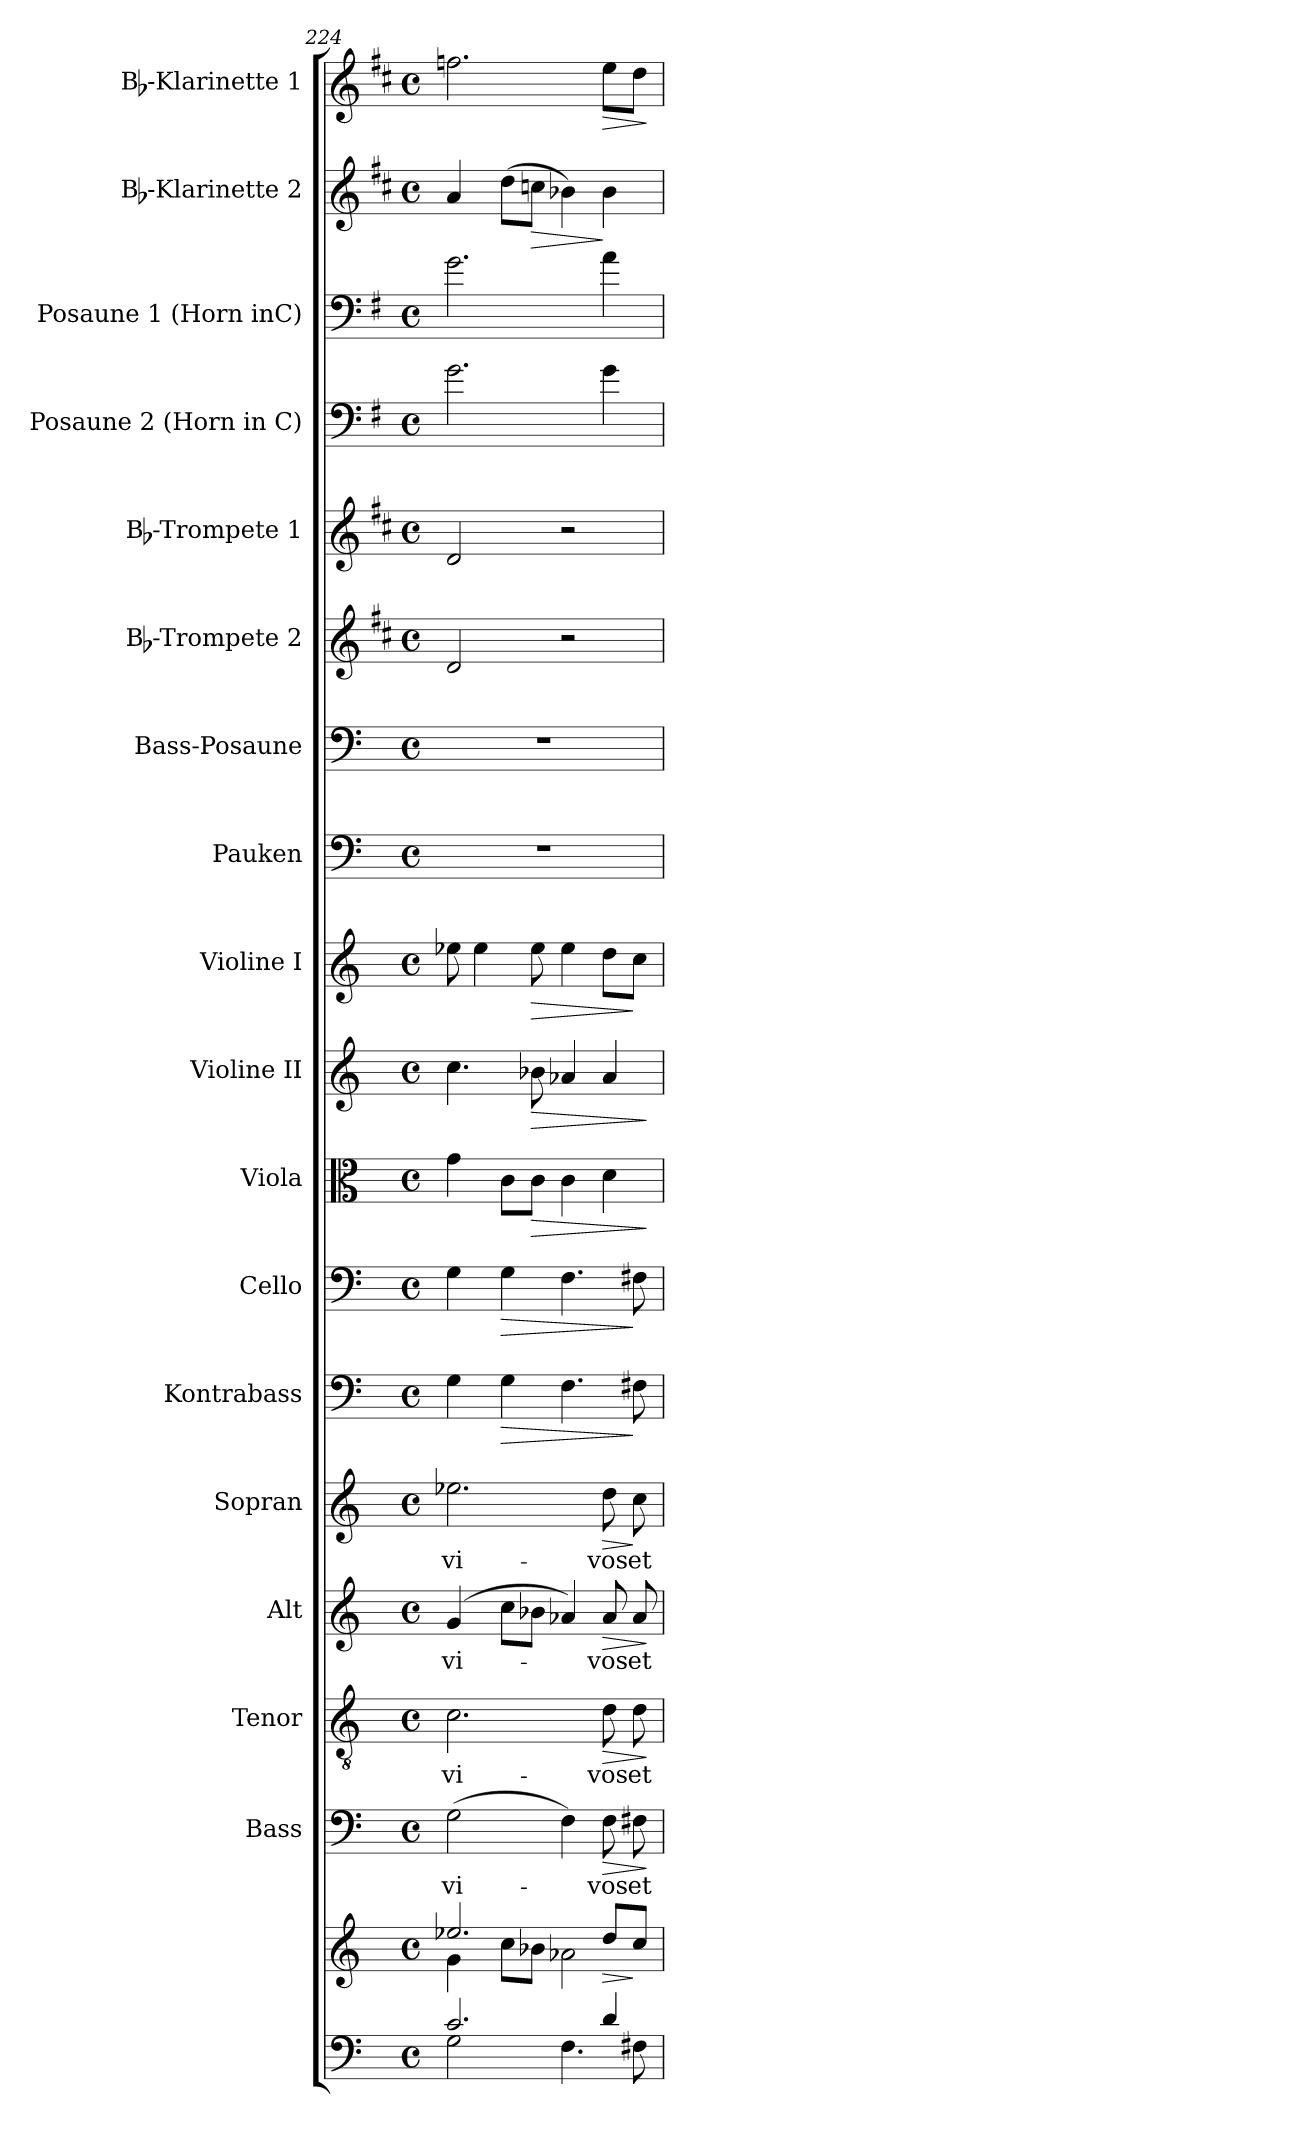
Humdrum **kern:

**kern	**kern	**dynam	**kern	**text	**dynam	**kern	**text	**dynam	**kern	**text	**dynam	**kern	**text	**dynam	**kern	**dynam	**kern	**dynam	**kern	**dynam	**kern	**dynam	**kern	**dynam	**kern	**kern	**kern	**kern	**kern	**kern	**kern	**dynam	**kern	**dynam
*part18	*part18	*part18	*part17	*part17	*part17	*part16	*part16	*part16	*part15	*part15	*part15	*part14	*part14	*part14	*part13	*part13	*part12	*part12	*part11	*part11	*part10	*part10	*part9	*part9	*part8	*part7	*part6	*part5	*part4	*part3	*part2	*part2	*part1	*part1
*staff19	*staff18	*staff18/19	*staff17	*staff17	*staff17	*staff16	*staff16	*staff16	*staff15	*staff15	*staff15	*staff14	*staff14	*staff14	*staff13	*staff13	*staff12	*staff12	*staff11	*staff11	*staff10	*staff10	*staff9	*staff9	*staff8	*staff7	*staff6	*staff5	*staff4	*staff3	*staff2	*staff2	*staff1	*staff1
*	*	*	*I"Bass	*	*	*I"Tenor	*	*	*I"Alt	*	*	*I"Sopran	*	*	*I"Kontrabass	*	*I"Cello	*	*I"Viola	*	*I"Violine II	*	*I"Violine I	*	*I"Pauken	*I"Bass-Posaune	*I"Bb-Trompete 2	*I"Bb-Trompete 1	*I"Posaune 2 (Horn in C)	*I"Posaune 1 (Horn inC)	*I"Bb-Klarinette 2	*	*I"Bb-Klarinette 1	*
*	*	*	*I'B.	*	*	*I'T.	*	*	*I'A.	*	*	*I'S.	*	*	*I'Kb.	*	*	*	*I'Vla.	*	*I'Vl. II	*	*I'Vl. I	*	*I'Pk.	*I'B-Pos.	*I'Bb Trp. 2	*I'Bb Trp. 1	*I'Pos. 2	*I'Pos. 1	*I'Bb Kl. 2	*	*I'Bb Kl. 1	*
!!LO:PB:g=z
*clefF4	*clefG2	*	*clefF4	*	*	*clefGv2	*	*	*clefG2	*	*	*clefG2	*	*	*clefF4	*	*clefF4	*	*clefC3	*	*clefG2	*	*clefG2	*	*clefF4	*clefF4	*clefG2	*clefG2	*clefF4	*clefF4	*clefG2	*	*clefG2	*
*	*	*	*	*	*	*	*	*	*	*	*	*	*	*	*ITrd7c12	*	*	*	*	*	*	*	*	*	*	*	*ITrd1c2	*ITrd1c2	*ITrd4c7	*ITrd4c7	*ITrd1c2	*	*ITrd1c2	*
*k[]	*k[]	*	*k[]	*	*	*k[]	*	*	*k[]	*	*	*k[]	*	*	*k[]	*	*k[]	*	*k[]	*	*k[]	*	*k[]	*	*k[]	*k[]	*k[]	*k[]	*k[]	*k[]	*k[]	*	*k[]	*
*C:	*C:	*	*C:	*	*	*C:	*	*	*C:	*	*	*C:	*	*	*C:	*	*C:	*	*C:	*	*C:	*	*C:	*	*C:	*C:	*C:	*C:	*C:	*C:	*C:	*	*C:	*
*M4/4	*M4/4	*	*M4/4	*	*	*M4/4	*	*	*M4/4	*	*	*M4/4	*	*	*M4/4	*	*M4/4	*	*M4/4	*	*M4/4	*	*M4/4	*	*M4/4	*M4/4	*M4/4	*M4/4	*M4/4	*M4/4	*M4/4	*	*M4/4	*
*met(c)	*met(c)	*	*met(c)	*	*	*met(c)	*	*	*met(c)	*	*	*met(c)	*	*	*met(c)	*	*met(c)	*	*met(c)	*	*met(c)	*	*met(c)	*	*met(c)	*met(c)	*met(c)	*met(c)	*met(c)	*met(c)	*met(c)	*	*met(c)	*
=224	=224	=224	=224	=224	=224	=224	=224	=224	=224	=224	=224	=224	=224	=224	=224	=224	=224	=224	=224	=224	=224	=224	=224	=224	=224	=224	=224	=224	=224	=224	=224	=224	=224	=224
*^	*^	*	*	*	*	*	*	*	*	*	*	*	*	*	*	*	*	*	*	*	*	*	*	*	*	*	*	*	*	*	*	*	*	*
!	!	!	!	!	!	!LO:LY:b	!	!	!LO:LY:b	!	!	!LO:LY:b	!	!	!LO:LY:b	!	!	!	!	!	!	!	!	!	!	!	!	!	!	!	!	!	!	!	!	!
2.c/	2G\	2.ee-X/	4g\	.	(>2G\	vi-	.	2.c\	vi-	.	(4g/	vi-	.	2.ee-X\	vi-	.	4GG\	.	4G\	.	4g\	.	4.cc\	.	8ee-X\	.	1r	1r	2c/	2c/	2.c\	2.c\	4g/	.	2.ee-X\	.
.	.	.	.	.	.	.	.	.	.	.	.	.	.	.	.	.	.	.	.	.	.	.	.	.	4ee-\	.	.	.	.	.	.	.	.	.	.	.
!	!	!	!	!	!	!	!	!	!	!	!	!	!	!	!	!	!	!LO:HP:b	!	!LO:HP:b	!	!	!	!	!	!	!	!	!	!	!	!	!	!	!	!
.	.	.	8cc\L	.	.	.	.	.	.	.	8cc\L	.	.	.	.	.	4GG\	>	4G\	>	8c\L	.	.	.	.	.	.	.	.	.	.	.	(>8cc\L	.	.	.
!	!	!	!	!	!	!	!	!	!	!	!	!	!	!	!	!	!	!	!	!	!	!LO:HP:b	!	!LO:HP:b	!	!LO:HP:b	!	!	!	!	!	!	!	!LO:HP:b	!	!
.	.	.	8b-X\J	.	.	.	.	.	.	.	8b-X\J	.	.	.	.	.	.	.	.	.	8c\J	>	8b-X\	>	8ee-\	>	.	.	.	.	.	.	8b-X\J	>	.	.
.	4.F\	.	2a-X\	.	4F\)	.	.	.	.	.	4a-X/)	.	.	.	.	.	4.FF\	.	4.F\	.	4c\	.	4a-X/	.	4ee-\	.	.	.	2r	2r	.	.	4a-X\)	.	.	.
!	!	!	!	!LO:HP:b	!	!LO:LY:b	!LO:HP:b	!	!LO:LY:b	!LO:HP:b	!	!LO:LY:b	!LO:HP:b	!	!LO:LY:b	!LO:HP:b	!	!	!	!	!	!	!	!	!	!	!	!	!	!	!	!	!	!	!	!LO:HP:b
4d/	.	8dd/L	.	>	8F\	-vos	>	8d\	-vos	>	8a-/	-vos	>	8dd\	-vos	>	.	.	.	.	4d\	.	4a-/	.	8dd\L	.	.	.	.	.	4c\	4d\	4a-\	]	8dd\L	>
!	!	!	!	!	!	!LO:LY:b	!	!	!LO:LY:b	!	!	!LO:LY:b	!	!	!LO:LY:b	!	!	!	!	!	!	!	!	!	!	!	!	!	!	!	!	!	!	!	!	!
.	8F#X\	8cc/J	.	]	8F#X\	et	.	8d\	et	.	8a-/	et	.	8cc\	et	]	8FF#X\	]	8F#X\	]	.	.	.	.	8cc\J	]	.	.	.	.	.	.	.	.	8cc\J	.
*v	*v	*	*	*	*	*	*	*	*	*	*	*	*	*	*	*	*	*	*	*	*	*	*	*	*	*	*	*	*	*	*	*	*	*	*	*
*	*v	*v	*	*	*	*	*	*	*	*	*	*	*	*	*	*	*	*	*	*	*	*	*	*	*	*	*	*	*	*	*	*	*	*	*
.	.	.	.	.	]	.	.	]	.	.	]	.	.	.	.	.	.	.	.	]	.	]	.	.	.	.	.	.	.	.	.	.	.	]
=	=	=	=	=	=	=	=	=	=	=	=	=	=	=	=	=	=	=	=	=	=	=	=	=	=	=	=	=	=	=	=	=	=	=
*-	*-	*-	*-	*-	*-	*-	*-	*-	*-	*-	*-	*-	*-	*-	*-	*-	*-	*-	*-	*-	*-	*-	*-	*-	*-	*-	*-	*-	*-	*-	*-	*-	*-	*-
